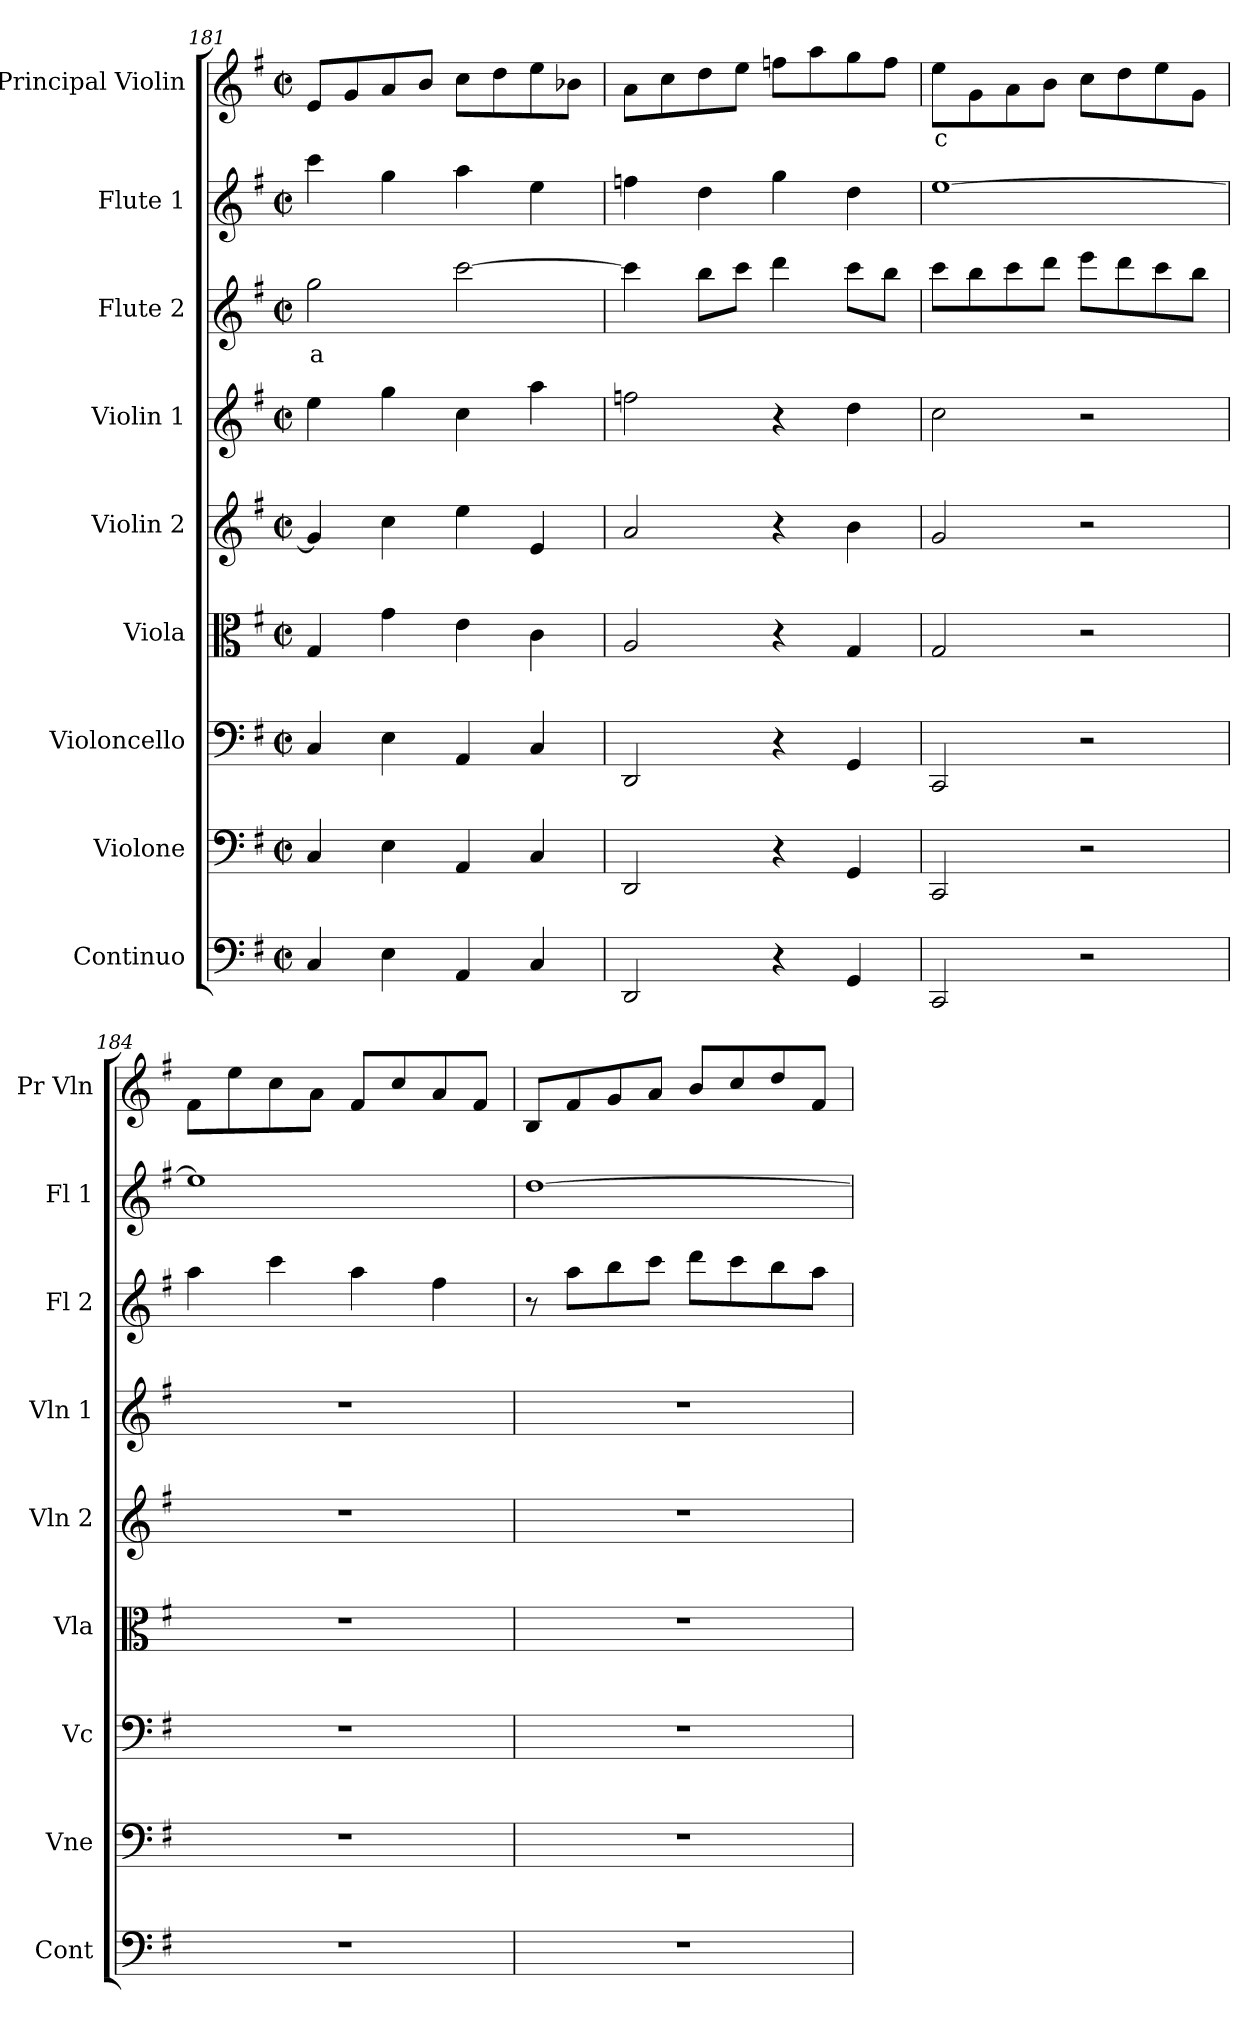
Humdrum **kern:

**kern	**kern	**kern	**kern	**kern	**kern	**kern	**text	**kern	**kern	**text
*part9	*part8	*part7	*part6	*part5	*part4	*part3	*part3	*part2	*part1	*part1
*staff9	*staff8	*staff7	*staff6	*staff5	*staff4	*staff3	*staff3	*staff2	*staff1	*staff1
*I"Continuo	*I"Violone	*I"Violoncello	*I"Viola	*I"Violin 2	*I"Violin 1	*I"Flute 2	*	*I"Flute 1	*I"Principal Violin	*
*I'Cont	*I'Vne	*I'Vc	*I'Vla	*I'Vln 2	*I'Vln 1	*I'Fl 2	*	*I'Fl 1	*I'Pr Vln	*
*clefF4	*clefF4	*clefF4	*clefC3	*clefG2	*clefG2	*clefG2	*	*clefG2	*clefG2	*
*	*ITrd7c12	*	*	*	*	*	*	*	*	*
*k[f#]	*k[f#]	*k[f#]	*k[f#]	*k[f#]	*k[f#]	*k[f#]	*	*k[f#]	*k[f#]	*
*M2/2	*M2/2	*M2/2	*M2/2	*M2/2	*M2/2	*M2/2	*	*M2/2	*M2/2	*
*met(c|)	*met(c|)	*met(c|)	*met(c|)	*met(c|)	*met(c|)	*met(c|)	*	*met(c|)	*met(c|)	*
=181	=181	=181	=181	=181	=181	=181	=181	=181	=181	=181
!	!	!	!	!	!	!	!LO:LY:b:color=#FF0000	!	!	!
4C/	4CC/	4C/	4G/	4g/]	4ee\	2gg\	a	4ccc\	8e/L	.
.	.	.	.	.	.	.	.	.	8g/	.
4E\	4EE\	4E\	4g\	4cc\	4gg\	.	.	4gg\	8a/	.
.	.	.	.	.	.	.	.	.	8b/J	.
4AA/	4AAA/	4AA/	4e\	4ee\	4cc\	[2ccc\	.	4aa\	8cc\L	.
.	.	.	.	.	.	.	.	.	8dd\	.
4C/	4CC/	4C/	4c\	4e/	4aa\	.	.	4ee\	8ee\	.
.	.	.	.	.	.	.	.	.	8b-X\J	.
=182	=182	=182	=182	=182	=182	=182	=182	=182	=182	=182
2DD/	2DDD/	2DD/	2A/	2a/	2ffn\	4ccc\]	.	4ffn\	8a\L	.
.	.	.	.	.	.	.	.	.	8cc\	.
.	.	.	.	.	.	8bb\L	.	4dd\	8dd\	.
.	.	.	.	.	.	8ccc\J	.	.	8ee\J	.
4r	4r	4r	4r	4r	4r	4ddd\	.	4gg\	8ffn\L	.
.	.	.	.	.	.	.	.	.	8aa\	.
4GG/	4GGG/	4GG/	4G/	4b\	4dd\	8ccc\L	.	4dd\	8gg\	.
.	.	.	.	.	.	8bb\J	.	.	8ff\J	.
!!LO:LB:g=z
=183	=183	=183	=183	=183	=183	=183	=183	=183	=183	=183
!	!	!	!	!	!	!	!	!	!	!LO:LY:b:color=#FF0000
2CC/	2CCC/	2CC/	2G/	2g/	2cc\	8ccc\L	.	[1ee	8ee\L	c
.	.	.	.	.	.	8bb\	.	.	8g\	.
.	.	.	.	.	.	8ccc\	.	.	8a\	.
.	.	.	.	.	.	8ddd\J	.	.	8b\J	.
2r	2r	2r	2r	2r	2r	8eee\L	.	.	8cc\L	.
.	.	.	.	.	.	8ddd\	.	.	8dd\	.
.	.	.	.	.	.	8ccc\	.	.	8ee\	.
.	.	.	.	.	.	8bb\J	.	.	8g\J	.
=184	=184	=184	=184	=184	=184	=184	=184	=184	=184	=184
1r	1r	1r	1r	1r	1r	4aa\	.	1ee]	8f#\L	.
.	.	.	.	.	.	.	.	.	8ee\	.
.	.	.	.	.	.	4ccc\	.	.	8cc\	.
.	.	.	.	.	.	.	.	.	8a\J	.
.	.	.	.	.	.	4aa\	.	.	8f#/L	.
.	.	.	.	.	.	.	.	.	8cc/	.
.	.	.	.	.	.	4ff#\	.	.	8a/	.
.	.	.	.	.	.	.	.	.	8f#/J	.
=185	=185	=185	=185	=185	=185	=185	=185	=185	=185	=185
1r	1r	1r	1r	1r	1r	8r	.	[1dd	8B/L	.
.	.	.	.	.	.	8aa\L	.	.	8f#/	.
.	.	.	.	.	.	8bb\	.	.	8g/	.
.	.	.	.	.	.	8ccc\J	.	.	8a/J	.
.	.	.	.	.	.	8ddd\L	.	.	8b/L	.
.	.	.	.	.	.	8ccc\	.	.	8cc/	.
.	.	.	.	.	.	8bb\	.	.	8dd/	.
.	.	.	.	.	.	8aa\J	.	.	8f#/J	.
=	=	=	=	=	=	=	=	=	=	=
*-	*-	*-	*-	*-	*-	*-	*-	*-	*-	*-
